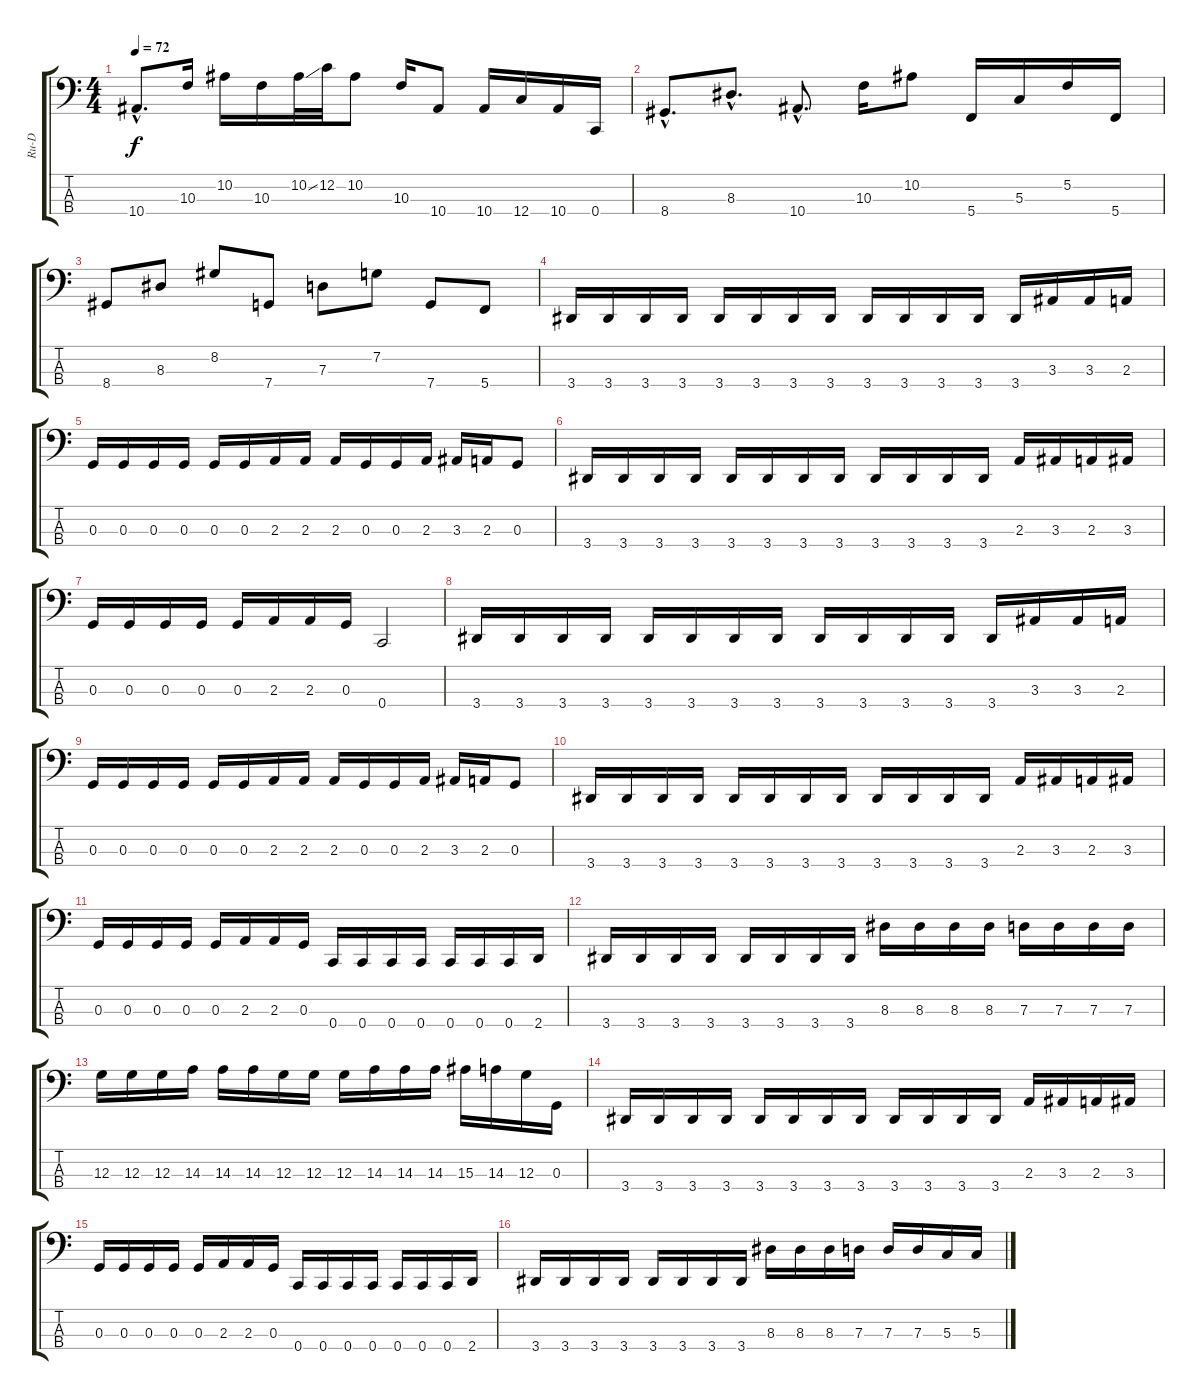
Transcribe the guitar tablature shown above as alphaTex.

\track ("Ru-D" "Ru-D") {instrument electricbassfinger}
\staff {score tabs}
\tuning (F2 C2 G1 C1) {hide}
\ts (4 4)
\tempo 72
\clef f4
\ks c
10.4{hac}.8{d dy f} 10.3.16 10.2.16 10.3.16 10.2{ss}.32 12.2.32 10.2.8 10.3.16 10.4.8 10.4.16 12.4.16 10.4.16 0.4.16 |
8.4{hac}.8{d} 8.3{hac}.8{d} 10.4{hac}.8{d} 10.3.16 10.2.8 5.4.16 5.3.16 5.2.16 5.4.16 |
8.4.8 8.3.8 8.2.8 7.4.8 7.3.8 7.2.8 7.4.8 5.4.8 |
3.4.16 3.4.16 3.4.16 3.4.16 3.4.16 3.4.16 3.4.16 3.4.16 3.4.16 3.4.16 3.4.16 3.4.16 3.4.16 3.3.16 3.3.16 2.3.16 |
0.3.16 0.3.16 0.3.16 0.3.16 0.3.16 0.3.16 2.3.16 2.3.16 2.3.16 0.3.16 0.3.16 2.3.16 3.3.16 2.3.16 0.3.8 |
3.4.16 3.4.16 3.4.16 3.4.16 3.4.16 3.4.16 3.4.16 3.4.16 3.4.16 3.4.16 3.4.16 3.4.16 2.3.16 3.3.16 2.3.16 3.3.16 |
0.3.16 0.3.16 0.3.16 0.3.16 0.3.16 2.3.16 2.3.16 0.3.16 0.4.2 |
3.4.16 3.4.16 3.4.16 3.4.16 3.4.16 3.4.16 3.4.16 3.4.16 3.4.16 3.4.16 3.4.16 3.4.16 3.4.16 3.3.16 3.3.16 2.3.16 |
0.3.16 0.3.16 0.3.16 0.3.16 0.3.16 0.3.16 2.3.16 2.3.16 2.3.16 0.3.16 0.3.16 2.3.16 3.3.16 2.3.16 0.3.8 |
3.4.16 3.4.16 3.4.16 3.4.16 3.4.16 3.4.16 3.4.16 3.4.16 3.4.16 3.4.16 3.4.16 3.4.16 2.3.16 3.3.16 2.3.16 3.3.16 |
0.3.16 0.3.16 0.3.16 0.3.16 0.3.16 2.3.16 2.3.16 0.3.16 0.4.16 0.4.16 0.4.16 0.4.16 0.4.16 0.4.16 0.4.16 2.4.16 |
3.4.16 3.4.16 3.4.16 3.4.16 3.4.16 3.4.16 3.4.16 3.4.16 8.3.16 8.3.16 8.3.16 8.3.16 7.3.16 7.3.16 7.3.16 7.3.16 |
12.3.16 12.3.16 12.3.16 14.3.16 14.3.16 14.3.16 12.3.16 12.3.16 12.3.16 14.3.16 14.3.16 14.3.16 15.3.16 14.3.16 12.3.16 0.3.16 |
3.4.16 3.4.16 3.4.16 3.4.16 3.4.16 3.4.16 3.4.16 3.4.16 3.4.16 3.4.16 3.4.16 3.4.16 2.3.16 3.3.16 2.3.16 3.3.16 |
0.3.16 0.3.16 0.3.16 0.3.16 0.3.16 2.3.16 2.3.16 0.3.16 0.4.16 0.4.16 0.4.16 0.4.16 0.4.16 0.4.16 0.4.16 2.4.16 |
3.4.16 3.4.16 3.4.16 3.4.16 3.4.16 3.4.16 3.4.16 3.4.16 8.3.16 8.3.16 8.3.16 7.3.16 7.3.16 7.3.16 5.3.16 5.3.16
